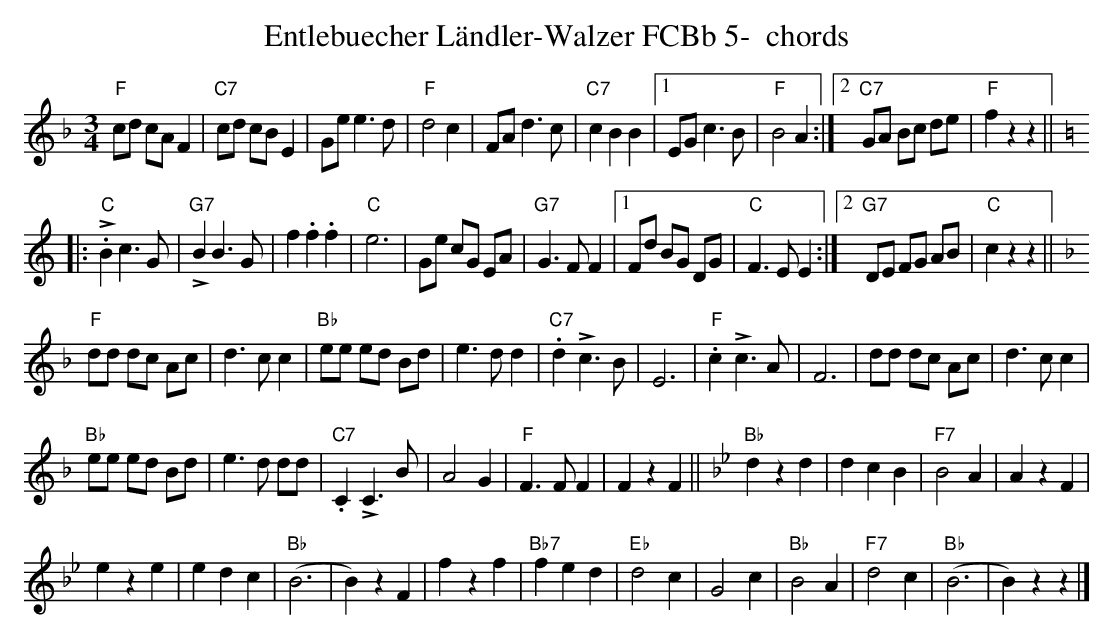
X:1
T:Entlebuecher L\"andler-Walzer FCBb 5-  chords
M:3/4
L:1/8
K:Fmaj%%MIDI gchordon
"F"cd cA F2 | "C7"cd cB E2 | Ge e3d | "F"d4c2 | FA d3c | "C7"c2B2B2 |1 EG c3B | "F"B4A2 :|2 "C7"GA Bc de | "F"f2z2z2 || [K:Cmaj]
|:"C" !>!.B2 c3G | "G7"!>!B2 B3G | f2.f2.f2 | "C"e6 | Ge cG EA | "G7"G3FF2 |1 Fd BG DG | "C"F3EE2 :|2 "G7"DE FG AB | "C"c2z2z2 || [K:Fmaj]
"F"dd dc Ac | d3cc2 | "Bb"ee ed Bd | e3dd2 | "C7".d2!>!c3B | E6 | "F".c2!>!c3A | F6 | dd dc Ac | d3cc2 |
"Bb"ee ed Bd | e3d dd | "C7".C2!>!C3B | A4G2 | "F"F3FF2 | F2z2F2 || [K:Bbmaj] [L:1/4] "Bb"dzd | dcB | "F7"B2A | AzF |
eze | edc | "Bb"(B3 | B)zF | fzf | "Bb7"fed | "Eb"d2c | G2c | "Bb"B2A | "F7"d2c | "Bb"(B3 | B)zz |]
